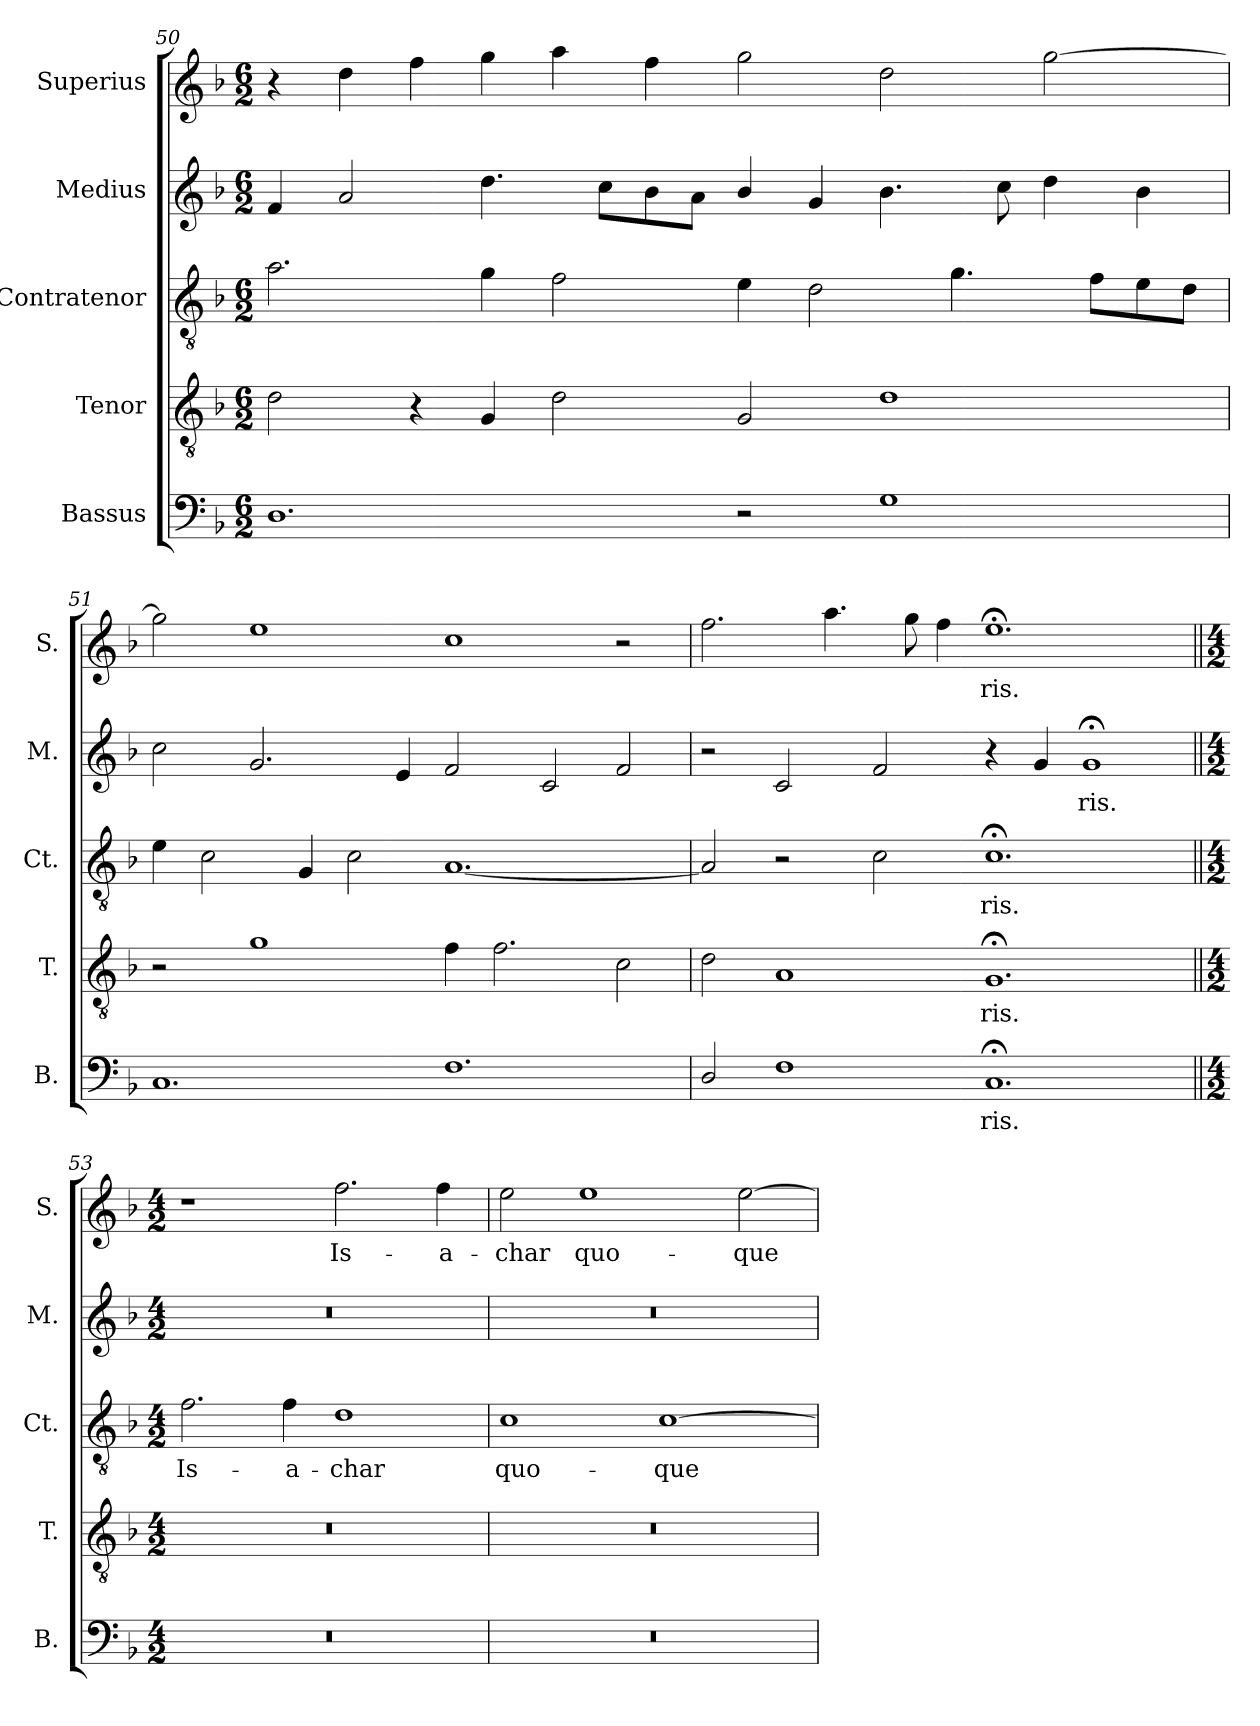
**kern	**text	**kern	**text	**kern	**text	**kern	**text	**kern	**text
*part5	*part5	*part4	*part4	*part3	*part3	*part2	*part2	*part1	*part1
*staff5	*staff5	*staff4	*staff4	*staff3	*staff3	*staff2	*staff2	*staff1	*staff1
*I"Bassus	*	*I"Tenor	*	*I"Contratenor	*	*I"Medius	*	*I"Superius	*
*I'B.	*	*I'T.	*	*I'Ct.	*	*I'M.	*	*I'S.	*
!!LO:LB:g=z
*clefF4	*	*clefGv2	*	*clefGv2	*	*clefG2	*	*clefG2	*
*	*	*ITrd7c12	*	*ITrd7c12	*	*	*	*	*
*k[b-]	*	*k[b-]	*	*k[b-]	*	*k[b-]	*	*k[b-]	*
*F:	*	*F:	*	*F:	*	*F:	*	*F:	*
*M6/2	*	*M6/2	*	*M6/2	*	*M6/2	*	*M6/2	*
=50	=50	=50	=50	=50	=50	=50	=50	=50	=50
1.Di	.	2Di\	.	2.Ai\	.	4fi/	.	4r	.
.	.	.	.	.	.	2ai/	.	4ddi\	.
.	.	4r	.	.	.	.	.	4ffi\	.
.	.	4GGi/	.	4Gi\	.	4.ddi\	.	4ggi\	.
.	.	2Di\	.	2Fi\	.	.	.	4aai\	.
.	.	.	.	.	.	8cci\L	.	.	.
.	.	.	.	.	.	8b-i\	.	4ffi\	.
.	.	.	.	.	.	8ai\J	.	.	.
2r	.	2GGi/	.	4Ei\	.	4b-i/	.	2ggi\	.
.	.	.	.	2Di\	.	4gi/	.	.	.
1Gi	.	1Di	.	.	.	4.b-i\	.	2ddi\	.
.	.	.	.	4.Gi\	.	.	.	.	.
.	.	.	.	.	.	8cci\	.	.	.
.	.	.	.	.	.	4ddi\	.	[2ggi\	.
.	.	.	.	8Fi\L	.	.	.	.	.
.	.	.	.	8Ei\	.	4b-i\	.	.	.
.	.	.	.	8Di\J	.	.	.	.	.
=51	=51	=51	=51	=51	=51	=51	=51	=51	=51
1.Ci	.	2r	.	4Ei\	.	2cci\	.	2ggi\]	.
.	.	.	.	2Ci\	.	.	.	.	.
.	.	1Gi	.	.	.	2.gi/	.	1eei	.
.	.	.	.	4GGi/	.	.	.	.	.
.	.	.	.	2Ci\	.	.	.	.	.
.	.	.	.	.	.	4ei/	.	.	.
1.Fi	.	4Fi\	.	[1.AAi	.	2fi/	.	1cci	.
.	.	2.Fi\	.	.	.	.	.	.	.
.	.	.	.	.	.	2ci/	.	.	.
.	.	2Ci\	.	.	.	2fi/	.	2r	.
=52	=52	=52	=52	=52	=52	=52	=52	=52	=52
2Di/	.	2Di\	.	2AAi/]	.	2r	.	2.ffi\	.
1Fi	.	1AAi	.	2r	.	2ci/	.	.	.
.	.	.	.	.	.	.	.	4.aai\	.
.	.	.	.	2Ci\	.	2fi/	.	.	.
.	.	.	.	.	.	.	.	8ggi\	.
.	.	.	.	.	.	.	.	4ffi\	.
!	!LO:LY:b:color=#000000	!	!	!	!	!	!	!	!
!	!	!	!LO:LY:b:color=#000000	!	!	!	!	!	!
!	!	!	!	!	!LO:LY:b:color=#000000	!	!	!	!
!	!	!	!	!	!	!	!	!	!LO:LY:b:color=#000000
1.C;i	-ris.	1.GG;i	-ris.	1.C;i	-ris.	4r	.	1.ee;i	-ris.
.	.	.	.	.	.	4gi/	.	.	.
!	!	!	!	!	!	!	!LO:LY:b:color=#000000	!	!
.	.	.	.	.	.	1g;i	-ris.	.	.
!!LO:LB:g=z
=53||	=53||	=53||	=53||	=53||	=53||	=53||	=53||	=53||	=53||
*M4/2	*	*M4/2	*	*M4/2	*	*M4/2	*	*M4/2	*
!LO:N:vis=1	!	!LO:N:vis=1	!	!	!	!	!	!	!
!	!	!	!	!	!LO:LY:b:color=#000000	!LO:N:vis=1	!	!	!
0r	.	0r	.	2.Fi\	Is-	0r	.	1r	.
!	!	!	!	!	!LO:LY:b:color=#000000	!	!	!	!
.	.	.	.	4Fi\	-a-	.	.	.	.
!	!	!	!	!	!LO:LY:b:color=#000000	!	!	!	!
!	!	!	!	!	!	!	!	!	!LO:LY:b:color=#000000
.	.	.	.	1Di	-char	.	.	2.ffi\	Is-
!	!	!	!	!	!	!	!	!	!LO:LY:b:color=#000000
.	.	.	.	.	.	.	.	4ffi\	-a-
=54	=54	=54	=54	=54	=54	=54	=54	=54	=54
!LO:N:vis=1	!	!LO:N:vis=1	!	!	!	!	!	!	!
!	!	!	!	!	!LO:LY:b:color=#000000	!LO:N:vis=1	!	!	!
!	!	!	!	!	!	!	!	!	!LO:LY:b:color=#000000
0r	.	0r	.	1Ci	quo-	0r	.	2eei\	-char
!	!	!	!	!	!	!	!	!	!LO:LY:b:color=#000000
.	.	.	.	.	.	.	.	1eei	quo-
!	!	!	!	!	!LO:LY:b:color=#000000	!	!	!	!
.	.	.	.	[1Ci	-que	.	.	.	.
!	!	!	!	!	!	!	!	!	!LO:LY:b:color=#000000
.	.	.	.	.	.	.	.	[2eei\	-que
=	=	=	=	=	=	=	=	=	=
*-	*-	*-	*-	*-	*-	*-	*-	*-	*-
